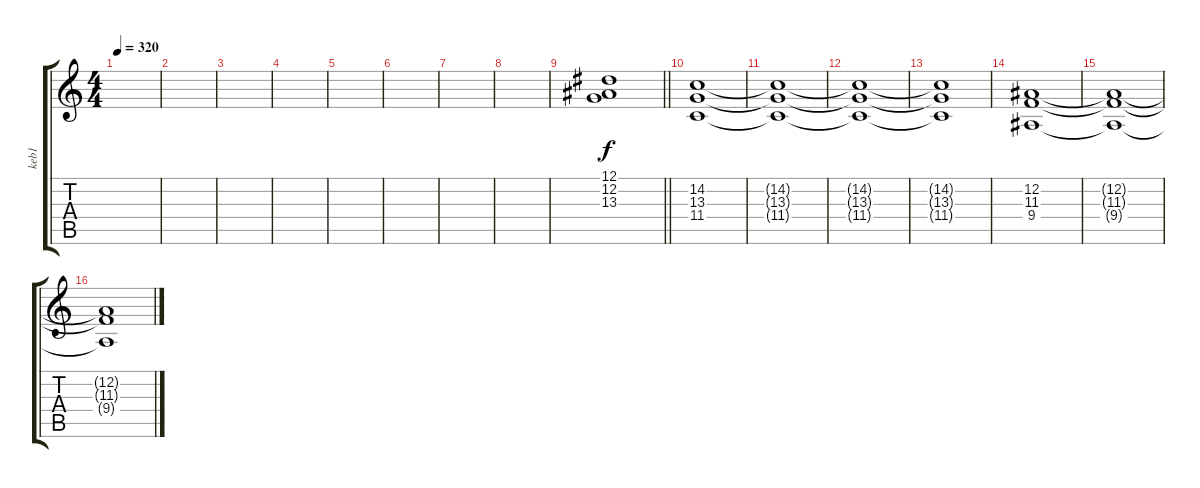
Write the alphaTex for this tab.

\track ("keb1" "keb1") {instrument stringensemble1}
\staff {score tabs}
\tuning (Eb4 Bb3 Gb3 Db3 Ab2 Eb2) {hide}
\ts (4 4)
\tempo 320
\clef g2
\ks c
|
|
|
|
|
|
|
|
\barLineRight lightlight
(12.1 12.2 13.3).1 |
(14.2 13.3 11.4).1 |
(14.2{t} 13.3{t} 11.4{t}).1 |
(14.2{t} 13.3{t} 11.4{t}).1 |
(14.2{t} 13.3{t} 11.4{t}).1 |
(12.2 11.3 9.4).1 |
(12.2{t} 11.3{t} 9.4{t}).1 |
(12.2{t} 11.3{t} 9.4{t}).1
